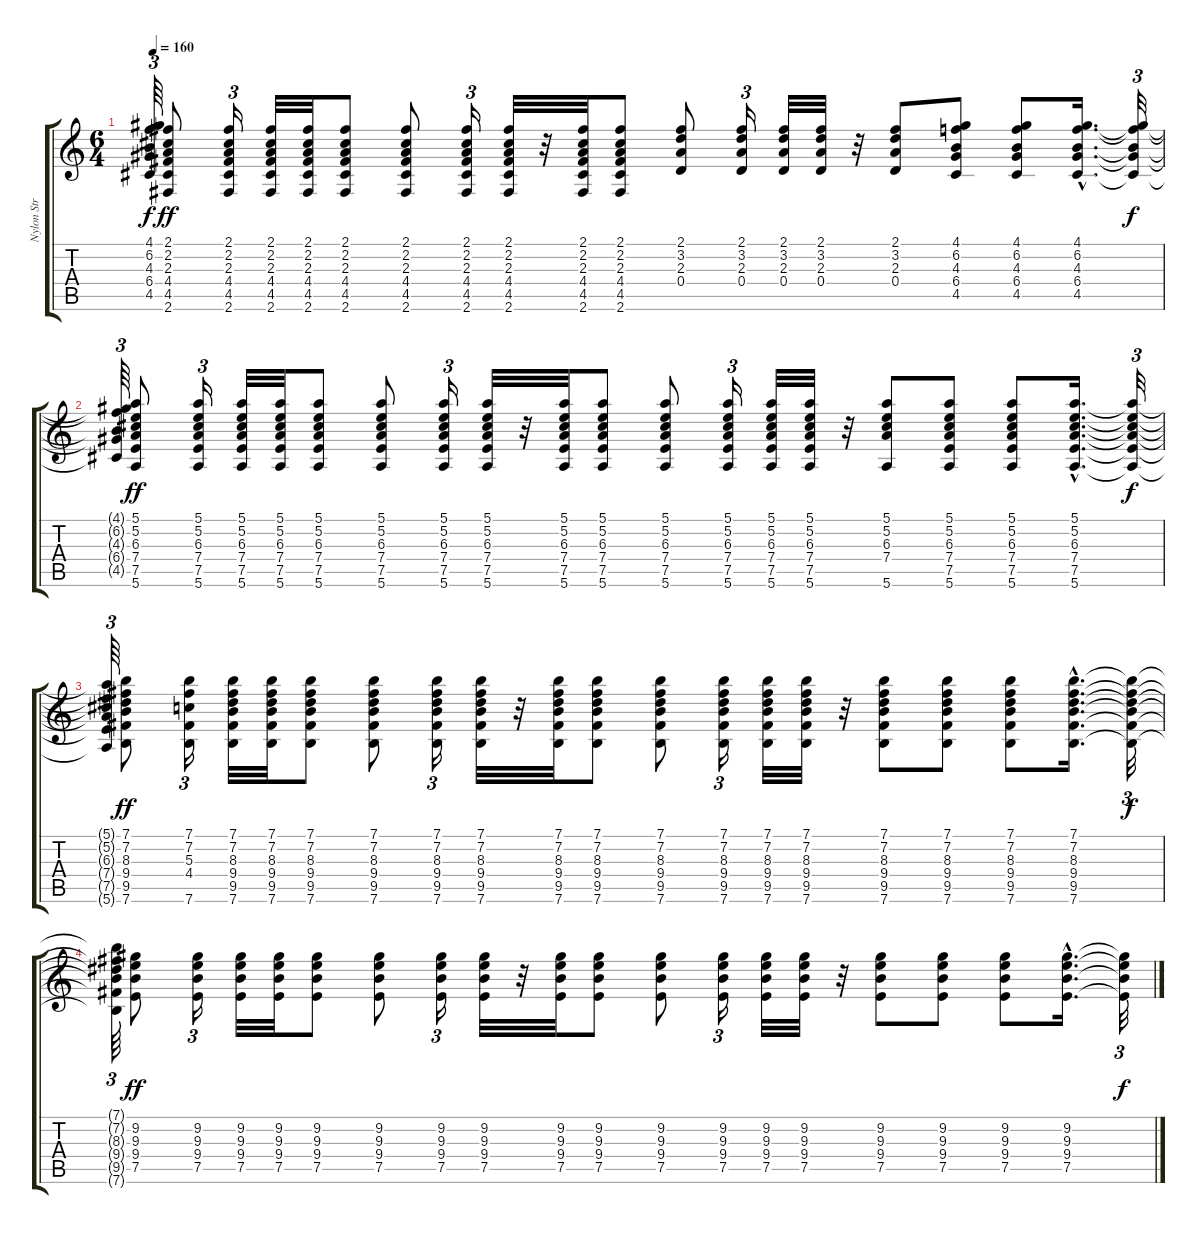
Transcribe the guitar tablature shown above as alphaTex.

\track ("Nylon Str Gtr (Paco DeLucia)" "Nylon Str ") {instrument acousticguitarnylon}
\staff {score tabs}
\tuning (E4 B3 G3 D3 A2 E2) {hide}
\ts (6 4)
\tempo 160
\clef g2
\ks c
(4.1{t} 6.2{t} 4.3{t} 6.4{t} 4.5{t}).64{tu (3 2) dy f} (2.1 2.2 2.3 4.4 4.5 2.6).8{dy ff} (2.1 2.2 2.3 4.4 4.5 2.6).16{tu (3 2)} (2.1 2.2 2.3 4.4 4.5 2.6).32 (2.1 2.2 2.3 4.4 4.5 2.6).32 (2.1 2.2 2.3 4.4 4.5 2.6).8 (2.1 2.2 2.3 4.4 4.5 2.6).8 (2.1 2.2 2.3 4.4 4.5 2.6).16{tu (3 2)} (2.1 2.2 2.3 4.4 4.5 2.6).32 r.32 (2.1 2.2 2.3 4.4 4.5 2.6).32 (2.1 2.2 2.3 4.4 4.5 2.6).8 (2.1 3.2 2.3 0.4).8 (2.1 3.2 2.3 0.4).16{tu (3 2)} (2.1 3.2 2.3 0.4).32 (2.1 3.2 2.3 0.4).32 r.32 (2.1 3.2 2.3 0.4).8 (4.1 6.2 4.3 6.4 4.5).8 (4.1 6.2 4.3 6.4 4.5).8 (4.1{hac} 6.2{hac} 4.3{hac} 6.4{hac} 4.5{hac}).16{d} (4.1{t} 6.2{t} 4.3{t} 6.4{t} 4.5{t}).32{tu (3 2) dy f} |
(4.1{t} 6.2{t} 4.3{t} 6.4{t} 4.5{t}).64{tu (3 2)} (5.1 5.2 6.3 7.4 7.5 5.6).8{dy ff} (5.1 5.2 6.3 7.4 7.5 5.6).16{tu (3 2)} (5.1 5.2 6.3 7.4 7.5 5.6).32 (5.1 5.2 6.3 7.4 7.5 5.6).32 (5.1 5.2 6.3 7.4 7.5 5.6).8 (5.1 5.2 6.3 7.4 7.5 5.6).8 (5.1 5.2 6.3 7.4 7.5 5.6).16{tu (3 2)} (5.1 5.2 6.3 7.4 7.5 5.6).32 r.32 (5.1 5.2 6.3 7.4 7.5 5.6).32 (5.1 5.2 6.3 7.4 7.5 5.6).8 (5.1 5.2 6.3 7.4 7.5 5.6).8 (5.1 5.2 6.3 7.4 7.5 5.6).16{tu (3 2)} (5.1 5.2 6.3 7.4 7.5 5.6).32 (5.1 5.2 6.3 7.4 7.5 5.6).32 r.32 (5.1 5.2 6.3 7.4 5.6).8 (5.1 5.2 6.3 7.4 7.5 5.6).8 (5.1 5.2 6.3 7.4 7.5 5.6).8 (5.1{hac} 5.2{hac} 6.3{hac} 7.4{hac} 7.5{hac} 5.6{hac}).16{d} (5.1{t} 5.2{t} 6.3{t} 7.4{t} 7.5{t} 5.6{t}).32{tu (3 2) dy f} |
(5.1{t} 5.2{t} 6.3{t} 7.4{t} 7.5{t} 5.6{t}).64{tu (3 2)} (7.1 7.2 8.3 9.4 9.5 7.6).8{dy ff} (7.1 7.2 5.3 4.4 7.6).16{tu (3 2)} (7.1 7.2 8.3 9.4 9.5 7.6).32 (7.1 7.2 8.3 9.4 9.5 7.6).32 (7.1 7.2 8.3 9.4 9.5 7.6).8 (7.1 7.2 8.3 9.4 9.5 7.6).8 (7.1 7.2 8.3 9.4 9.5 7.6).16{tu (3 2)} (7.1 7.2 8.3 9.4 9.5 7.6).32 r.32 (7.1 7.2 8.3 9.4 9.5 7.6).32 (7.1 7.2 8.3 9.4 9.5 7.6).8 (7.1 7.2 8.3 9.4 9.5 7.6).8 (7.1 7.2 8.3 9.4 9.5 7.6).16{tu (3 2)} (7.1 7.2 8.3 9.4 9.5 7.6).32 (7.1 7.2 8.3 9.4 9.5 7.6).32 r.32 (7.1 7.2 8.3 9.4 9.5 7.6).8 (7.1 7.2 8.3 9.4 9.5 7.6).8 (7.1 7.2 8.3 9.4 9.5 7.6).8 (7.1{hac} 7.2{hac} 8.3{hac} 9.4{hac} 9.5{hac} 7.6{hac}).16{d} (7.1{t} 7.2{t} 8.3{t} 9.4{t} 9.5{t} 7.6{t}).32{tu (3 2) dy f} |
(7.1{t} 7.2{t} 8.3{t} 9.4{t} 9.5{t} 7.6{t}).64{tu (3 2)} (9.2 9.3 9.4 7.5).8{dy ff} (9.2 9.3 9.4 7.5).16{tu (3 2)} (9.2 9.3 9.4 7.5).32 (9.2 9.3 9.4 7.5).32 (9.2 9.3 9.4 7.5).8 (9.2 9.3 9.4 7.5).8 (9.2 9.3 9.4 7.5).16{tu (3 2)} (9.2 9.3 9.4 7.5).32 r.32 (9.2 9.3 9.4 7.5).32 (9.2 9.3 9.4 7.5).8 (9.2 9.3 9.4 7.5).8 (9.2 9.3 9.4 7.5).16{tu (3 2)} (9.2 9.3 9.4 7.5).32 (9.2 9.3 9.4 7.5).32 r.32 (9.2 9.3 9.4 7.5).8 (9.2 9.3 9.4 7.5).8 (9.2 9.3 9.4 7.5).8 (9.2{hac} 9.3{hac} 9.4{hac} 7.5{hac}).16{d} (9.2{t} 9.3{t} 9.4{t} 7.5{t}).32{tu (3 2) dy f}
